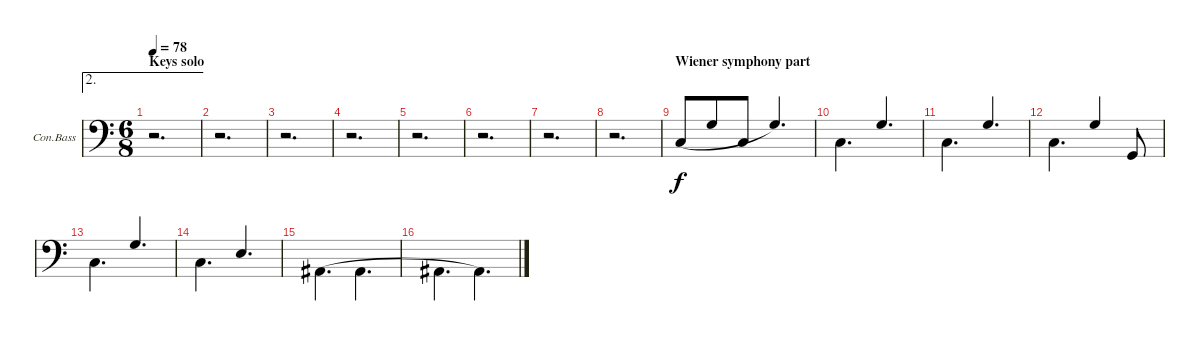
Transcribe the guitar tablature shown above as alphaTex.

\defaultSystemsLayout 4
\bracketExtendMode groupsimilarinstruments
\multiBarRest
\firstSystemTrackNameOrientation horizontal
\otherSystemsTrackNameOrientation horizontal
\track ("Contrabass" "Con.Bass") {instrument acousticbass}
\staff {score}
\tuning (G2 D2 A1 E1)
\ae 2
\ts (6 8)
\section ("" "Keys solo")
\tempo 78
\clef f4
\ks c
r.2{d dy f} |
r.2{d} |
r.2{d} |
r.2{d} |
r.2{d} |
r.2{d} |
r.2{d} |
r.2{d} |
\section ("" "Wiener symphony part")
3.3.8{legatoorigin beam invert} 0.1.8{legatoorigin} 3.3.8{legatoorigin} 0.1.4{d beam invert} |
3.3.4{d beam invert} 0.1.4{d beam invert} |
3.3.4{d beam invert} 0.1.4{d beam invert} |
3.3.4{d beam invert} 0.1.4{beam invert} 3.4.8 |
3.3.4{d beam invert} 0.1.4{d beam invert} |
3.3.4{d beam invert} 2.2.4{d beam invert} |
1.3.4{d legatoorigin beam invert} 1.3.4{d legatoorigin beam invert} |
1.3.4{d legatoorigin beam invert} 1.3.4{d beam invert}
